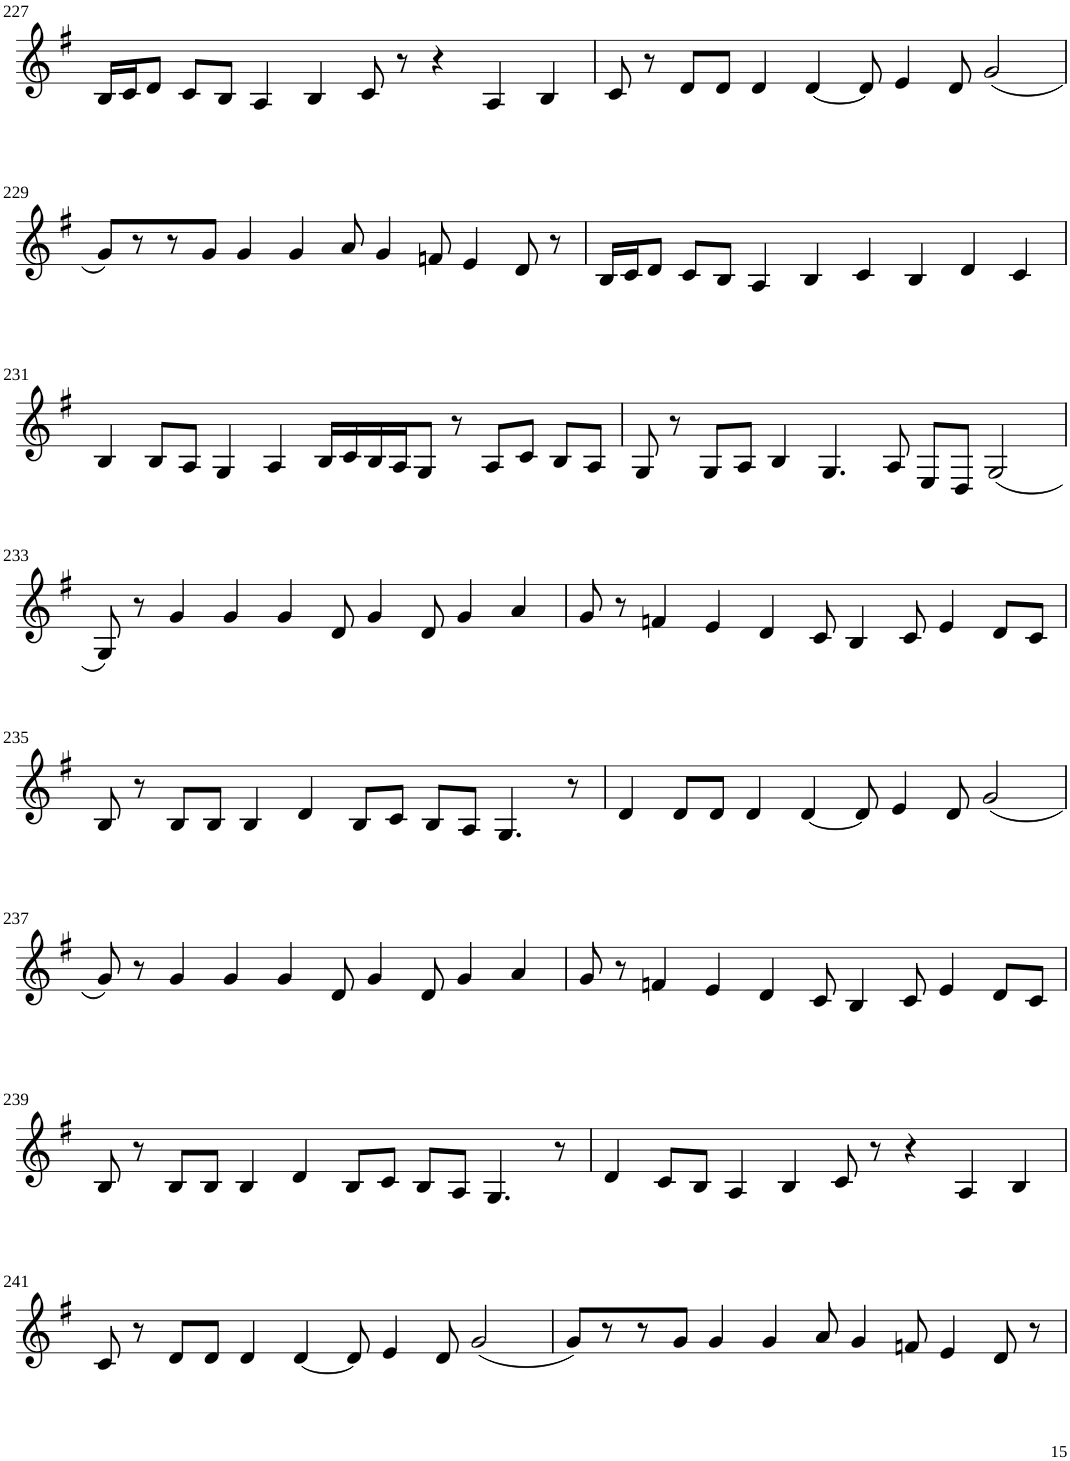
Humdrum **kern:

**kern
*part1
*staff1
*I"Violin
!!LO:PB:g=z
*clefG2
*k[f#]
*G:
*M8/4
=227
16B/LL
16c/J
8d/J
8c/L
8B/J
4A/
4B/
8c/
8r
4r
4A/
4B/
=228
8c/
8r
8d/L
8d/J
4d/
[4d/
8d/]
4e/
8d/
(2g/
!!LO:LB:g=z
=229
8g/L)
8r
8r
8g/J
4g/
4g/
8a/
4g/
8fn/
4e/
8d/
8r
=230
16B/LL
16c/J
8d/J
8c/L
8B/J
4A/
4B/
4c/
4B/
4d/
4c/
!!LO:LB:g=z
=231
4B/
8B/L
8A/J
4G/
4A/
16B/LL
16c/
16B/
16A/J
8G/J
8r
8A/L
8c/J
8B/L
8A/J
=232
8G/
8r
8G/L
8A/J
4B/
4.G/
8A/
8E/L
8D/J
(2G/
!!LO:LB:g=z
=233
8G/)
8r
4g/
4g/
4g/
8d/
4g/
8d/
4g/
4a/
=234
8g/
8r
4fn/
4e/
4d/
8c/
4B/
8c/
4e/
8d/L
8c/J
!!LO:LB:g=z
=235
8B/
8r
8B/L
8B/J
4B/
4d/
8B/L
8c/J
8B/L
8A/J
4.G/
8r
=236
4d/
8d/L
8d/J
4d/
[4d/
8d/]
4e/
8d/
(2g/
!!LO:LB:g=z
=237
8g/)
8r
4g/
4g/
4g/
8d/
4g/
8d/
4g/
4a/
=238
8g/
8r
4fn/
4e/
4d/
8c/
4B/
8c/
4e/
8d/L
8c/J
!!LO:LB:g=z
=239
8B/
8r
8B/L
8B/J
4B/
4d/
8B/L
8c/J
8B/L
8A/J
4.G/
8r
=240
4d/
8c/L
8B/J
4A/
4B/
8c/
8r
4r
4A/
4B/
!!LO:LB:g=z
=241
8c/
8r
8d/L
8d/J
4d/
[4d/
8d/]
4e/
8d/
(2g/
=242
8g/L)
8r
8r
8g/J
4g/
4g/
8a/
4g/
8fn/
4e/
8d/
8r
=
*-
